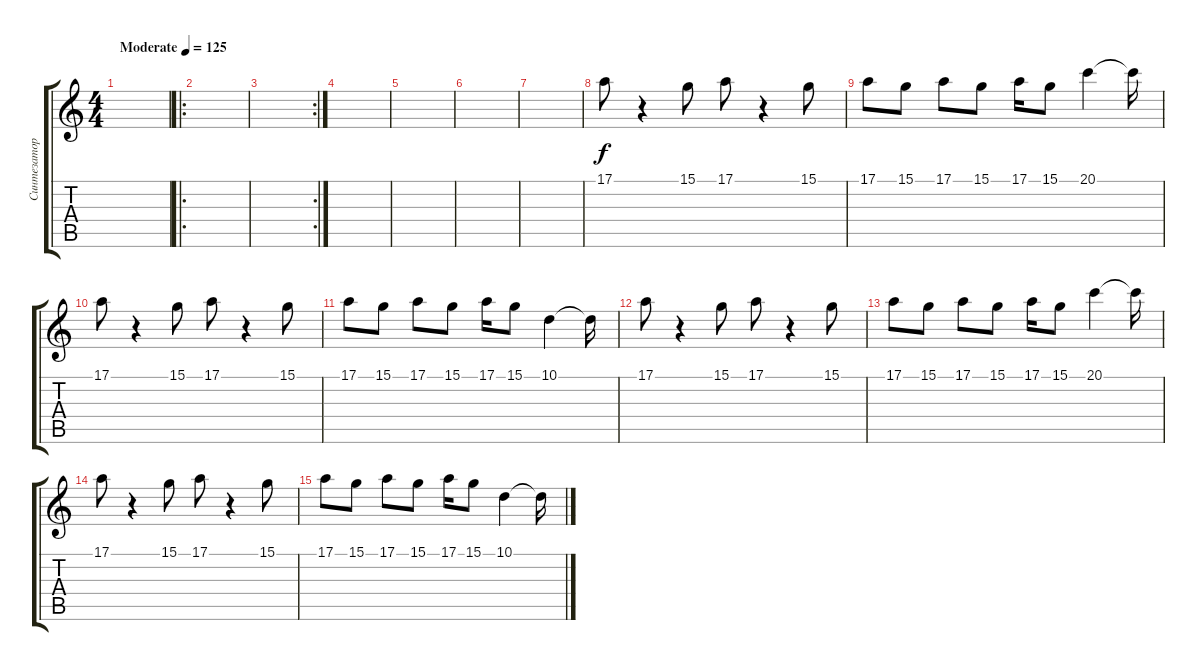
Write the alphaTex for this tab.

\track ("Синтезатор 2" "Синтезатор") {instrument lead1square}
\staff {score tabs}
\tuning (E4 B3 G3 D3 A2 E2) {hide}
\ts (4 4)
\tempo (125 "Moderate")
\clef g2
\ks c
|
\ro
|
\rc 2
|
|
|
|
|
17.1.8 r.4 15.1.8 17.1.8 r.4 15.1.8 |
17.1.8 15.1.8 17.1.8 15.1.8 17.1.16 15.1.8 20.1.4 20.1{t}.16 |
17.1.8 r.4 15.1.8 17.1.8 r.4 15.1.8 |
17.1.8 15.1.8 17.1.8 15.1.8 17.1.16 15.1.8 10.1.4 10.1{t}.16 |
17.1.8 r.4 15.1.8 17.1.8 r.4 15.1.8 |
17.1.8 15.1.8 17.1.8 15.1.8 17.1.16 15.1.8 20.1.4 20.1{t}.16 |
17.1.8 r.4 15.1.8 17.1.8 r.4 15.1.8 |
17.1.8 15.1.8 17.1.8 15.1.8 17.1.16 15.1.8 10.1.4 10.1{t}.16
